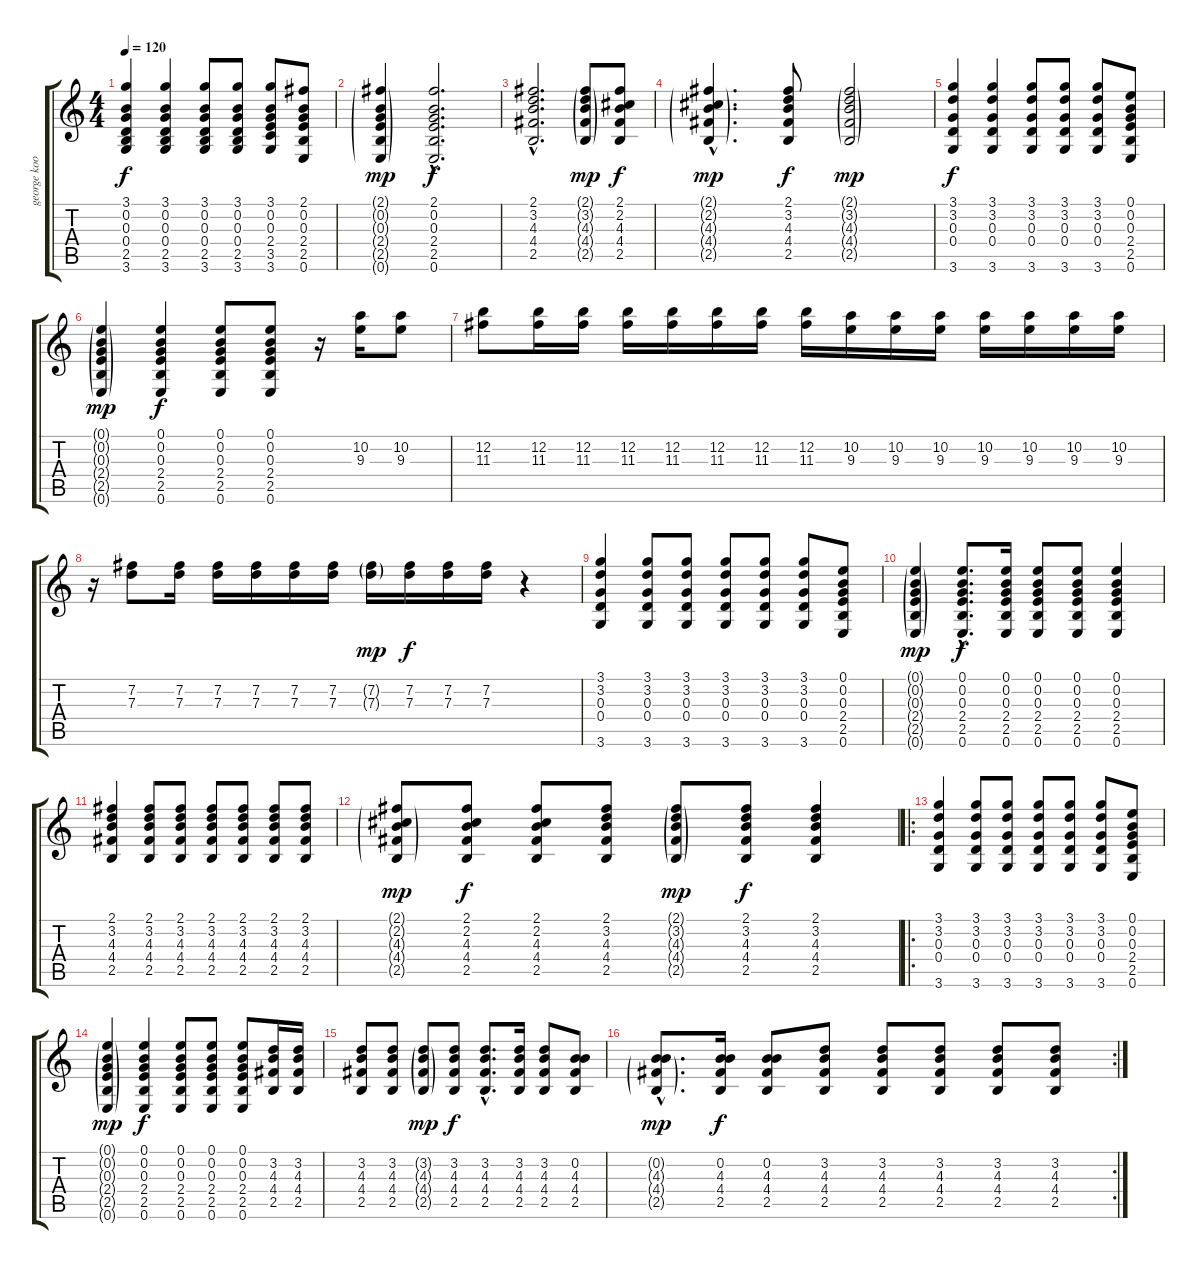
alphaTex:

\track ("george kooymans" "george koo") {instrument acousticguitarsteel}
\staff {score tabs}
\tuning (E4 B3 G3 D3 A2 E2) {hide}
\ts (4 4)
\tempo 120
\clef g2
\ks c
(3.1 0.2 0.3 0.4 2.5 3.6).4{dy f} (3.1 0.2 0.3 0.4 2.5 3.6).4 (3.1 0.2 0.3 0.4 2.5 3.6).8 (3.1 0.2 0.3 0.4 2.5 3.6).8 (3.1 0.2 0.3 2.4 3.5 3.6).8 (2.1 0.2 0.3 2.4 2.5 0.6).8 |
(2.1{g} 0.2{g} 0.3{g} 2.4{g} 2.5{g} 0.6{g}).4{dy mp} (2.1{hac} 0.2{hac} 0.3{hac} 2.4{hac} 2.5{hac} 0.6{hac}).2{d dy f} |
(2.1{hac} 3.2{hac} 4.3{hac} 4.4{hac} 2.5{hac}).2{d} (2.1{g} 3.2{g} 4.3{g} 4.4{g} 2.5{g}).8{dy mp} (2.1 2.2 4.3 4.4 2.5).8{dy f} |
(2.1{g hac} 2.2{g hac} 4.3{g hac} 4.4{g hac} 2.5{g hac}).4{d dy mp} (2.1 3.2 4.3 4.4 2.5).8{dy f} (2.1{g} 3.2{g} 4.3{g} 4.4{g} 2.5{g}).2{dy mp} |
(3.1 3.2 0.3 0.4 3.6).4{dy f} (3.1 3.2 0.3 0.4 3.6).4 (3.1 3.2 0.3 0.4 3.6).8 (3.1 3.2 0.3 0.4 3.6).8 (3.1 3.2 0.3 0.4 3.6).8 (0.1 0.2 0.3 2.4 2.5 0.6).8 |
(0.1{g} 0.2{g} 0.3{g} 2.4{g} 2.5{g} 0.6{g}).4{dy mp} (0.1 0.2 0.3 2.4 2.5 0.6).4{dy f} (0.1 0.2 0.3 2.4 2.5 0.6).8 (0.1 0.2 0.3 2.4 2.5 0.6).8 r.16 (10.2 9.3).16 (10.2 9.3).8 |
(12.2 11.3).8 (12.2 11.3).16 (12.2 11.3).16 (12.2 11.3).16 (12.2 11.3).16 (12.2 11.3).16 (12.2 11.3).16 (12.2 11.3).16 (10.2 9.3).16 (10.2 9.3).16 (10.2 9.3).16 (10.2 9.3).16 (10.2 9.3).16 (10.2 9.3).16 (10.2 9.3).16 |
r.16 (7.2 7.3).8 (7.2 7.3).16 (7.2 7.3).16 (7.2 7.3).16 (7.2 7.3).16 (7.2 7.3).16 (7.2{g} 7.3{g}).16{dy mp} (7.2 7.3).16{dy f} (7.2 7.3).16 (7.2 7.3).16 r.4 |
(3.1 3.2 0.3 0.4 3.6).4 (3.1 3.2 0.3 0.4 3.6).8 (3.1 3.2 0.3 0.4 3.6).8 (3.1 3.2 0.3 0.4 3.6).8 (3.1 3.2 0.3 0.4 3.6).8 (3.1 3.2 0.3 0.4 3.6).8 (0.1 0.2 0.3 2.4 2.5 0.6).8 |
(0.1{g} 0.2{g} 0.3{g} 2.4{g} 2.5{g} 0.6{g}).4{dy mp} (0.1{hac} 0.2{hac} 0.3{hac} 2.4{hac} 2.5{hac} 0.6{hac}).8{d dy f} (0.1 0.2 0.3 2.4 2.5 0.6).16 (0.1 0.2 0.3 2.4 2.5 0.6).8 (0.1 0.2 0.3 2.4 2.5 0.6).8 (0.1 0.2 0.3 2.4 2.5 0.6).4 |
(2.1 3.2 4.3 4.4 2.5).4 (2.1 3.2 4.3 4.4 2.5).8 (2.1 3.2 4.3 4.4 2.5).8 (2.1 3.2 4.3 4.4 2.5).8 (2.1 3.2 4.3 4.4 2.5).8 (2.1 3.2 4.3 4.4 2.5).8 (2.1 3.2 4.3 4.4 2.5).8 |
(2.1{g} 2.2{g} 4.3{g} 4.4{g} 2.5{g}).8{dy mp} (2.1 2.2 4.3 4.4 2.5).8{dy f} (2.1 2.2 4.3 4.4 2.5).8 (2.1 3.2 4.3 4.4 2.5).8 (2.1{g} 3.2{g} 4.3{g} 4.4{g} 2.5{g}).8{dy mp} (2.1 3.2 4.3 4.4 2.5).8{dy f} (2.1 3.2 4.3 4.4 2.5).4 |
\ro
(3.1 3.2 0.3 0.4 3.6).4 (3.1 3.2 0.3 0.4 3.6).8 (3.1 3.2 0.3 0.4 3.6).8 (3.1 3.2 0.3 0.4 3.6).8 (3.1 3.2 0.3 0.4 3.6).8 (3.1 3.2 0.3 0.4 3.6).8 (0.1 0.2 0.3 2.4 2.5 0.6).8 |
(0.1{g} 0.2{g} 0.3{g} 2.4{g} 2.5{g} 0.6{g}).4{dy mp} (0.1 0.2 0.3 2.4 2.5 0.6).4{dy f} (0.1 0.2 0.3 2.4 2.5 0.6).8 (0.1 0.2 0.3 2.4 2.5 0.6).8 (0.1 0.2 0.3 2.4 2.5 0.6).8 (3.2 4.3 4.4 2.5).16 (3.2 4.3 4.4 2.5).16 |
(3.2 4.3 4.4 2.5).8 (3.2 4.3 4.4 2.5).8 (3.2{g} 4.3{g} 4.4{g} 2.5{g}).8{dy mp} (3.2 4.3 4.4 2.5).8{dy f} (3.2{hac} 4.3{hac} 4.4{hac} 2.5{hac}).8{d} (3.2 4.3 4.4 2.5).16 (3.2 4.3 4.4 2.5).8 (0.2 4.3 4.4 2.5).8 |
\rc 2
(0.2{g hac} 4.3{g hac} 4.4{g hac} 2.5{g hac}).8{d dy mp} (0.2 4.3 4.4 2.5).16{dy f} (0.2 4.3 4.4 2.5).8 (3.2 4.3 4.4 2.5).8 (3.2 4.3 4.4 2.5).8 (3.2 4.3 4.4 2.5).8 (3.2 4.3 4.4 2.5).8 (3.2 4.3 4.4 2.5).8
